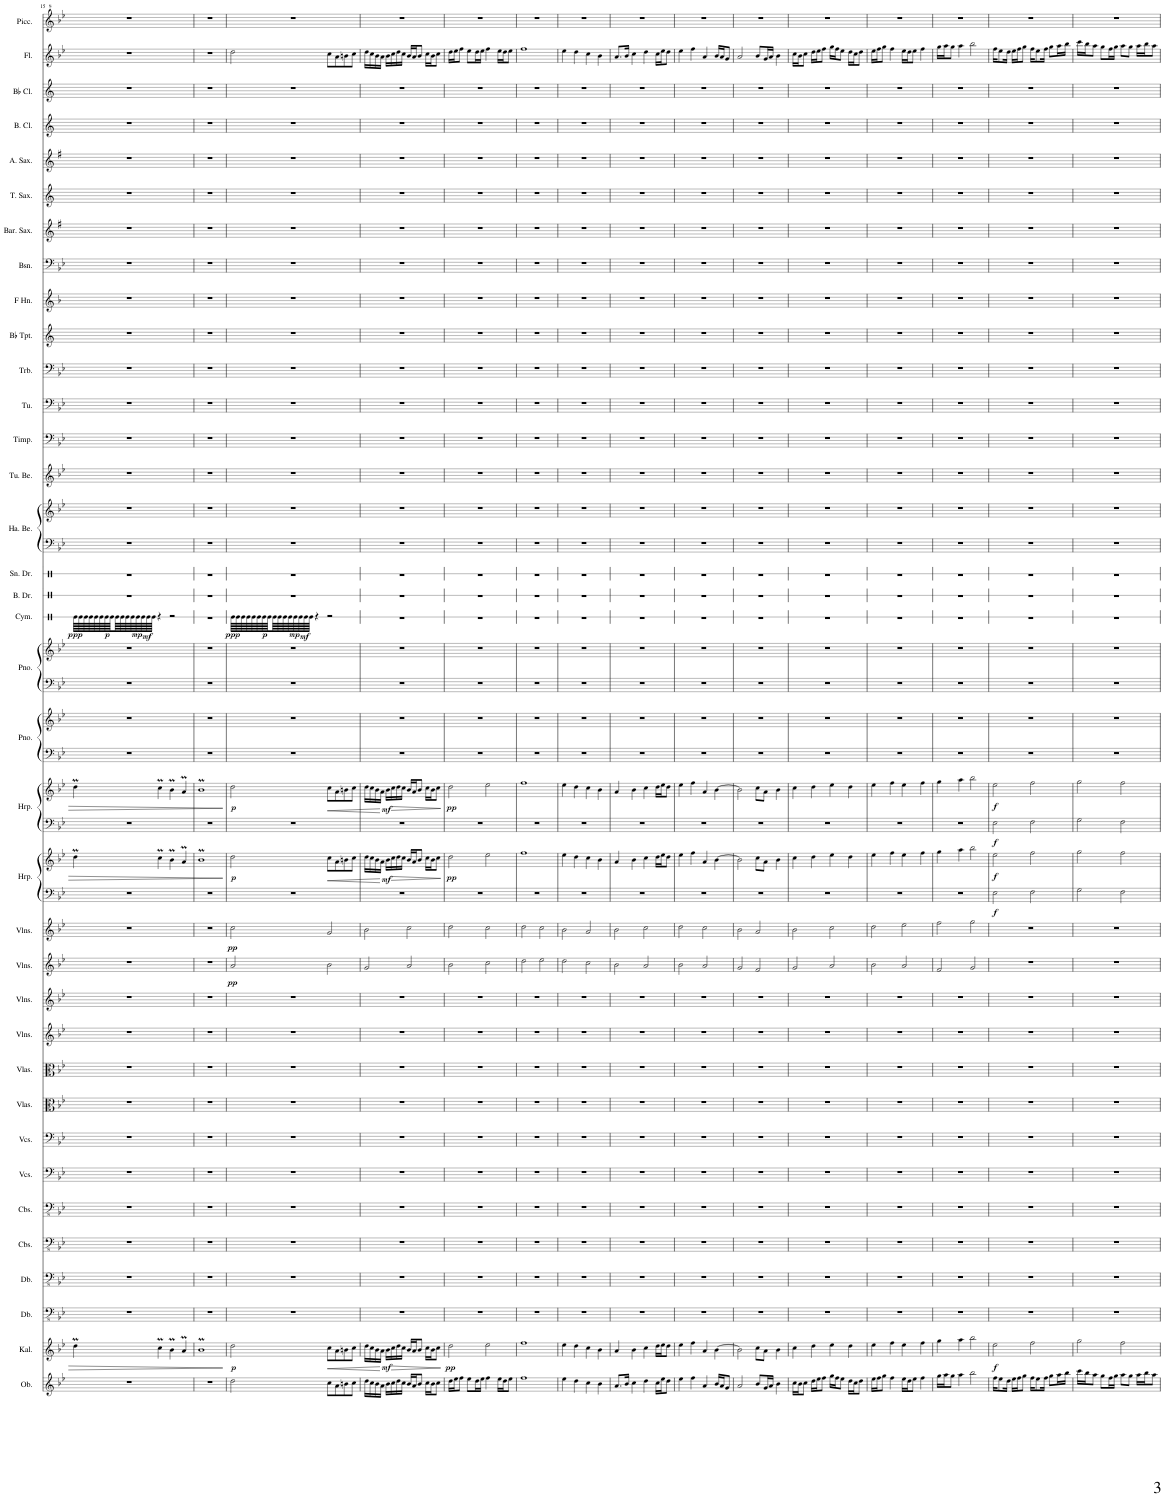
**kern	**kern	**dynam	**kern	**kern	**kern	**kern	**kern	**kern	**kern	**kern	**kern	**kern	**kern	**dynam	**kern	**dynam	**kern	**kern	**dynam	**kern	**kern	**dynam	**kern	**kern	**kern	**kern	**kern	**dynam	**kern	**kern	**kern	**kern	**kern	**kern	**kern	**kern	**kern	**kern	**kern	**kern	**kern	**kern	**kern	**kern	**kern	**kern
*part36	*part35	*part35	*part34	*part33	*part32	*part31	*part30	*part29	*part28	*part27	*part26	*part25	*part24	*part24	*part23	*part23	*part22	*part22	*part22	*part21	*part21	*part21	*part20	*part20	*part19	*part19	*part18	*part18	*part17	*part16	*part15	*part15	*part14	*part13	*part12	*part11	*part10	*part9	*part8	*part7	*part6	*part5	*part4	*part3	*part2	*part1
*staff41	*staff40	*staff40	*staff39	*staff38	*staff37	*staff36	*staff35	*staff34	*staff33	*staff32	*staff31	*staff30	*staff29	*staff29	*staff28	*staff28	*staff27	*staff26	*staff26/27	*staff25	*staff24	*staff24/25	*staff23	*staff22	*staff21	*staff20	*staff19	*staff19	*staff18	*staff17	*staff16	*staff15	*staff14	*staff13	*staff12	*staff11	*staff10	*staff9	*staff8	*staff7	*staff6	*staff5	*staff4	*staff3	*staff2	*staff1
*I"Oboe	*I"Kalimba	*	*I"Double Bass	*I"Double Bass	*I"Contrabasses	*I"Contrabasses	*I"Violoncellos	*I"Violoncellos	*I"Violas	*I"Violas	*I"Violins	*I"Violins	*I"Violins	*	*I"Violins	*	*I"Harp	*	*	*I"Harp	*	*	*I"Grand Piano	*	*I"Grand Piano	*	*I"Cymbal	*	*I"Bass Drum	*I"Snare Drum	*I"Hand Bells	*	*I"Tubular Bells	*I"Timpani	*I"Tuba	*I"Trombone	*I"Bb Trumpet	*I"Horn in F	*I"Bassoon	*I"Baritone Saxophone	*I"Tenor Saxophone	*I"Alto Saxophone	*I"Bass Clarinet	*I"Bb Clarinet	*I"Flute	*I"Piccolo
*I'Ob.	*I'Kal.	*	*I'Db.	*I'Db.	*I'Cbs.	*I'Cbs.	*I'Vcs.	*I'Vcs.	*I'Vlas.	*I'Vlas.	*I'Vlns.	*I'Vlns.	*I'Vlns.	*	*I'Vlns.	*	*I'Hrp.	*	*	*I'Hrp.	*	*	*I'Pno.	*	*I'Pno.	*	*I'Cym.	*	*I'B. Dr.	*I'Sn. Dr.	*I'Ha. Be.	*	*I'Tu. Be.	*I'Timp.	*I'Tu.	*I'Trb.	*I'Bb Tpt.	*	*I'Bsn.	*I'Bar. Sax.	*I'T. Sax.	*I'A. Sax.	*I'B. Cl.	*I'Bb Cl.	*I'Fl.	*I'Picc.
!!LO:PB:g=z
*clefG2	*clefG2	*	*clefFv4	*clefFv4	*clefFv4	*clefFv4	*clefF4	*clefF4	*clefC3	*clefC3	*clefG2	*clefG2	*clefG2	*	*clefG2	*	*clefF4	*clefG2	*	*clefF4	*clefG2	*	*clefF4	*clefG2	*clefF4	*clefG2	*clefX	*	*clefX	*clefX	*clefF4	*clefG2	*clefG2	*clefF4	*clefF4	*clefF4	*clefG2	*clefG2	*clefF4	*clefG2	*clefG2	*clefG2	*clefG2	*clefG2	*clefG2	*clefG^2
*	*	*	*Trd7c12	*Trd7c12	*	*	*	*	*	*	*	*	*	*	*	*	*	*	*	*	*	*	*	*	*	*	*	*	*	*	*	*	*	*	*	*	*Trd1c2	*Trd4c7	*	*Trd12c21	*Trd8c14	*Trd5c9	*Trd8c14	*Trd1c2	*	*Trd-7c-12
*k[b-e-]	*k[b-e-]	*	*k[b-e-]	*k[b-e-]	*k[b-e-]	*k[b-e-]	*k[b-e-]	*k[b-e-]	*k[b-e-]	*k[b-e-]	*k[b-e-]	*k[b-e-]	*k[b-e-]	*	*k[b-e-]	*	*k[b-e-]	*k[b-e-]	*	*k[b-e-]	*k[b-e-]	*	*k[b-e-]	*k[b-e-]	*k[b-e-]	*k[b-e-]	*k[]	*	*k[]	*k[]	*k[b-e-]	*k[b-e-]	*k[b-e-]	*k[b-e-]	*k[b-e-]	*k[b-e-]	*k[]	*k[b-]	*k[b-e-]	*k[f#]	*k[]	*k[f#]	*k[]	*k[]	*k[b-e-]	*k[b-e-]
*M4/4	*M4/4	*	*M4/4	*M4/4	*M4/4	*M4/4	*M4/4	*M4/4	*M4/4	*M4/4	*M4/4	*M4/4	*M4/4	*	*M4/4	*	*M4/4	*M4/4	*	*M4/4	*M4/4	*	*M4/4	*M4/4	*M4/4	*M4/4	*M4/4	*	*M4/4	*M4/4	*M4/4	*M4/4	*M4/4	*M4/4	*M4/4	*M4/4	*M4/4	*M4/4	*M4/4	*M4/4	*M4/4	*M4/4	*M4/4	*M4/4	*M4/4	*M4/4
=15	=15	=15	=15	=15	=15	=15	=15	=15	=15	=15	=15	=15	=15	=15	=15	=15	=15	=15	=15	=15	=15	=15	=15	=15	=15	=15	=15	=15	=15	=15	=15	=15	=15	=15	=15	=15	=15	=15	=15	=15	=15	=15	=15	=15	=15	=15
!	!	!	!	!	!	!	!	!	!	!	!	!	!	!	!	!	!	!	!	!	!	!	!	!	!	!	!	!LO:DY:b	!	!	!	!	!	!	!	!	!	!	!	!	!	!	!	!	!	!
1r	4ddm\	.	1r	1r	1r	1r	1r	1r	1r	1r	1r	1r	1r	.	1r	.	1r	4ddm\	.	1r	4ddm\	.	1r	1r	1r	1r	64Re\LLLL	ppp	1r	1r	1r	1r	1r	1r	1r	1r	1r	1r	1r	1r	1r	1r	1r	1r	1r	1r
.	.	.	.	.	.	.	.	.	.	.	.	.	.	.	.	.	.	.	.	.	.	.	.	.	.	.	64Re\	.	.	.	.	.	.	.	.	.	.	.	.	.	.	.	.	.	.	.
.	.	.	.	.	.	.	.	.	.	.	.	.	.	.	.	.	.	.	.	.	.	.	.	.	.	.	64Re\	.	.	.	.	.	.	.	.	.	.	.	.	.	.	.	.	.	.	.
.	.	.	.	.	.	.	.	.	.	.	.	.	.	.	.	.	.	.	.	.	.	.	.	.	.	.	64Re\	.	.	.	.	.	.	.	.	.	.	.	.	.	.	.	.	.	.	.
.	.	.	.	.	.	.	.	.	.	.	.	.	.	.	.	.	.	.	.	.	.	.	.	.	.	.	64Re\	.	.	.	.	.	.	.	.	.	.	.	.	.	.	.	.	.	.	.
.	.	.	.	.	.	.	.	.	.	.	.	.	.	.	.	.	.	.	.	.	.	.	.	.	.	.	64Re\	.	.	.	.	.	.	.	.	.	.	.	.	.	.	.	.	.	.	.
!	!	!	!	!	!	!	!	!	!	!	!	!	!	!	!	!	!	!	!	!	!	!	!	!	!	!	!	!LO:DY:b	!	!	!	!	!	!	!	!	!	!	!	!	!	!	!	!	!	!
.	.	.	.	.	.	.	.	.	.	.	.	.	.	.	.	.	.	.	.	.	.	.	.	.	.	.	64Re\	p	.	.	.	.	.	.	.	.	.	.	.	.	.	.	.	.	.	.
.	.	.	.	.	.	.	.	.	.	.	.	.	.	.	.	.	.	.	.	.	.	.	.	.	.	.	64Re\	.	.	.	.	.	.	.	.	.	.	.	.	.	.	.	.	.	.	.
.	.	.	.	.	.	.	.	.	.	.	.	.	.	.	.	.	.	.	.	.	.	.	.	.	.	.	64Re\	.	.	.	.	.	.	.	.	.	.	.	.	.	.	.	.	.	.	.
.	.	.	.	.	.	.	.	.	.	.	.	.	.	.	.	.	.	.	.	.	.	.	.	.	.	.	64Re\	.	.	.	.	.	.	.	.	.	.	.	.	.	.	.	.	.	.	.
.	.	.	.	.	.	.	.	.	.	.	.	.	.	.	.	.	.	.	.	.	.	.	.	.	.	.	64Re\	.	.	.	.	.	.	.	.	.	.	.	.	.	.	.	.	.	.	.
.	.	.	.	.	.	.	.	.	.	.	.	.	.	.	.	.	.	.	.	.	.	.	.	.	.	.	64Re\	.	.	.	.	.	.	.	.	.	.	.	.	.	.	.	.	.	.	.
!	!	!	!	!	!	!	!	!	!	!	!	!	!	!	!	!	!	!	!	!	!	!	!	!	!	!	!	!LO:DY:b	!	!	!	!	!	!	!	!	!	!	!	!	!	!	!	!	!	!
.	.	.	.	.	.	.	.	.	.	.	.	.	.	.	.	.	.	.	.	.	.	.	.	.	.	.	64Re\	mp	.	.	.	.	.	.	.	.	.	.	.	.	.	.	.	.	.	.
.	.	.	.	.	.	.	.	.	.	.	.	.	.	.	.	.	.	.	.	.	.	.	.	.	.	.	64Re\	.	.	.	.	.	.	.	.	.	.	.	.	.	.	.	.	.	.	.
!	!	!	!	!	!	!	!	!	!	!	!	!	!	!	!	!	!	!	!	!	!	!	!	!	!	!	!	!LO:DY:b	!	!	!	!	!	!	!	!	!	!	!	!	!	!	!	!	!	!
.	.	.	.	.	.	.	.	.	.	.	.	.	.	.	.	.	.	.	.	.	.	.	.	.	.	.	64Re\	mf	.	.	.	.	.	.	.	.	.	.	.	.	.	.	.	.	.	.
.	.	.	.	.	.	.	.	.	.	.	.	.	.	.	.	.	.	.	.	.	.	.	.	.	.	.	64Re\JJJJ	.	.	.	.	.	.	.	.	.	.	.	.	.	.	.	.	.	.	.
.	4ccM\	.	.	.	.	.	.	.	.	.	.	.	.	.	.	.	.	4ccM\	.	.	4ccM\	.	.	.	.	.	4r	.	.	.	.	.	.	.	.	.	.	.	.	.	.	.	.	.	.	.
.	4b-M\	.	.	.	.	.	.	.	.	.	.	.	.	.	.	.	.	4b-M\	.	.	4b-M\	.	.	.	.	.	2r	.	.	.	.	.	.	.	.	.	.	.	.	.	.	.	.	.	.	.
.	4am/	.	.	.	.	.	.	.	.	.	.	.	.	.	.	.	.	4am/	.	.	4am/	.	.	.	.	.	.	.	.	.	.	.	.	.	.	.	.	.	.	.	.	.	.	.	.	.
=16	=16	=16	=16	=16	=16	=16	=16	=16	=16	=16	=16	=16	=16	=16	=16	=16	=16	=16	=16	=16	=16	=16	=16	=16	=16	=16	=16	=16	=16	=16	=16	=16	=16	=16	=16	=16	=16	=16	=16	=16	=16	=16	=16	=16	=16	=16
1r	1b-M	.	1r	1r	1r	1r	1r	1r	1r	1r	1r	1r	1r	.	1r	.	1r	1b-M	.	1r	1b-M	.	1r	1r	1r	1r	1r	.	1r	1r	1r	1r	1r	1r	1r	1r	1r	1r	1r	1r	1r	1r	1r	1r	1r	1r
=17	=17	=17	=17	=17	=17	=17	=17	=17	=17	=17	=17	=17	=17	=17	=17	=17	=17	=17	=17	=17	=17	=17	=17	=17	=17	=17	=17	=17	=17	=17	=17	=17	=17	=17	=17	=17	=17	=17	=17	=17	=17	=17	=17	=17	=17	=17
!	!	!LO:DY:b	!	!	!	!	!	!	!	!	!	!	!	!LO:DY:b	!	!LO:DY:b	!	!	!LO:DY:b	!	!	!LO:DY:b	!	!	!	!	!	!LO:DY:b	!	!	!	!	!	!	!	!	!	!	!	!	!	!	!	!	!	!
2dd\	2dd\	p	1r	1r	1r	1r	1r	1r	1r	1r	1r	1r	2a/	pp	2cc\	pp	1r	2dd\	p	1r	2dd\	p	1r	1r	1r	1r	64Re\LLLL	ppp	1r	1r	1r	1r	1r	1r	1r	1r	1r	1r	1r	1r	1r	1r	1r	1r	2dd\	1r
.	.	.	.	.	.	.	.	.	.	.	.	.	.	.	.	.	.	.	.	.	.	.	.	.	.	.	64Re\	.	.	.	.	.	.	.	.	.	.	.	.	.	.	.	.	.	.	.
.	.	.	.	.	.	.	.	.	.	.	.	.	.	.	.	.	.	.	.	.	.	.	.	.	.	.	64Re\	.	.	.	.	.	.	.	.	.	.	.	.	.	.	.	.	.	.	.
.	.	.	.	.	.	.	.	.	.	.	.	.	.	.	.	.	.	.	.	.	.	.	.	.	.	.	64Re\	.	.	.	.	.	.	.	.	.	.	.	.	.	.	.	.	.	.	.
.	.	.	.	.	.	.	.	.	.	.	.	.	.	.	.	.	.	.	.	.	.	.	.	.	.	.	64Re\	.	.	.	.	.	.	.	.	.	.	.	.	.	.	.	.	.	.	.
.	.	.	.	.	.	.	.	.	.	.	.	.	.	.	.	.	.	.	.	.	.	.	.	.	.	.	64Re\	.	.	.	.	.	.	.	.	.	.	.	.	.	.	.	.	.	.	.
!	!	!	!	!	!	!	!	!	!	!	!	!	!	!	!	!	!	!	!	!	!	!	!	!	!	!	!	!LO:DY:b	!	!	!	!	!	!	!	!	!	!	!	!	!	!	!	!	!	!
.	.	.	.	.	.	.	.	.	.	.	.	.	.	.	.	.	.	.	.	.	.	.	.	.	.	.	64Re\	p	.	.	.	.	.	.	.	.	.	.	.	.	.	.	.	.	.	.
.	.	.	.	.	.	.	.	.	.	.	.	.	.	.	.	.	.	.	.	.	.	.	.	.	.	.	64Re\	.	.	.	.	.	.	.	.	.	.	.	.	.	.	.	.	.	.	.
.	.	.	.	.	.	.	.	.	.	.	.	.	.	.	.	.	.	.	.	.	.	.	.	.	.	.	64Re\	.	.	.	.	.	.	.	.	.	.	.	.	.	.	.	.	.	.	.
.	.	.	.	.	.	.	.	.	.	.	.	.	.	.	.	.	.	.	.	.	.	.	.	.	.	.	64Re\	.	.	.	.	.	.	.	.	.	.	.	.	.	.	.	.	.	.	.
.	.	.	.	.	.	.	.	.	.	.	.	.	.	.	.	.	.	.	.	.	.	.	.	.	.	.	64Re\	.	.	.	.	.	.	.	.	.	.	.	.	.	.	.	.	.	.	.
.	.	.	.	.	.	.	.	.	.	.	.	.	.	.	.	.	.	.	.	.	.	.	.	.	.	.	64Re\	.	.	.	.	.	.	.	.	.	.	.	.	.	.	.	.	.	.	.
!	!	!	!	!	!	!	!	!	!	!	!	!	!	!	!	!	!	!	!	!	!	!	!	!	!	!	!	!LO:DY:b	!	!	!	!	!	!	!	!	!	!	!	!	!	!	!	!	!	!
.	.	.	.	.	.	.	.	.	.	.	.	.	.	.	.	.	.	.	.	.	.	.	.	.	.	.	64Re\	mp	.	.	.	.	.	.	.	.	.	.	.	.	.	.	.	.	.	.
.	.	.	.	.	.	.	.	.	.	.	.	.	.	.	.	.	.	.	.	.	.	.	.	.	.	.	64Re\	.	.	.	.	.	.	.	.	.	.	.	.	.	.	.	.	.	.	.
!	!	!	!	!	!	!	!	!	!	!	!	!	!	!	!	!	!	!	!	!	!	!	!	!	!	!	!	!LO:DY:b	!	!	!	!	!	!	!	!	!	!	!	!	!	!	!	!	!	!
.	.	.	.	.	.	.	.	.	.	.	.	.	.	.	.	.	.	.	.	.	.	.	.	.	.	.	64Re\	mf	.	.	.	.	.	.	.	.	.	.	.	.	.	.	.	.	.	.
.	.	.	.	.	.	.	.	.	.	.	.	.	.	.	.	.	.	.	.	.	.	.	.	.	.	.	64Re\JJJJ	.	.	.	.	.	.	.	.	.	.	.	.	.	.	.	.	.	.	.
.	.	.	.	.	.	.	.	.	.	.	.	.	.	.	.	.	.	.	.	.	.	.	.	.	.	.	4r	.	.	.	.	.	.	.	.	.	.	.	.	.	.	.	.	.	.	.
!	!	!LO:HP:b	!	!	!	!	!	!	!	!	!	!	!	!	!	!	!	!	!LO:HP:b	!	!	!LO:HP:b	!	!	!	!	!	!	!	!	!	!	!	!	!	!	!	!	!	!	!	!	!	!	!	!
8cc\L	8cc\L	<	.	.	.	.	.	.	.	.	.	.	2b-\	.	2g/	.	.	8cc\L	<	.	8cc\L	<	.	.	.	.	2r	.	.	.	.	.	.	.	.	.	.	.	.	.	.	.	.	.	8cc\L	.
8a\	8a\	.	.	.	.	.	.	.	.	.	.	.	.	.	.	.	.	8a\	.	.	8a\	.	.	.	.	.	.	.	.	.	.	.	.	.	.	.	.	.	.	.	.	.	.	.	8a\	.
8bn\	8bn\	.	.	.	.	.	.	.	.	.	.	.	.	.	.	.	.	8bn\	.	.	8bn\	.	.	.	.	.	.	.	.	.	.	.	.	.	.	.	.	.	.	.	.	.	.	.	8bn\	.
8cc\J	8cc\J	.	.	.	.	.	.	.	.	.	.	.	.	.	.	.	.	8cc\J	.	.	8cc\J	.	.	.	.	.	.	.	.	.	.	.	.	.	.	.	.	.	.	.	.	.	.	.	8cc\J	.
=18	=18	=18	=18	=18	=18	=18	=18	=18	=18	=18	=18	=18	=18	=18	=18	=18	=18	=18	=18	=18	=18	=18	=18	=18	=18	=18	=18	=18	=18	=18	=18	=18	=18	=18	=18	=18	=18	=18	=18	=18	=18	=18	=18	=18	=18	=18
16dd\LL	16dd\LL	.	1r	1r	1r	1r	1r	1r	1r	1r	1r	1r	2g/	.	2b-\	.	1r	16dd\LL	.	1r	16dd\LL	.	1r	1r	1r	1r	1r	.	1r	1r	1r	1r	1r	1r	1r	1r	1r	1r	1r	1r	1r	1r	1r	1r	16dd\LL	1r
16cc\	16cc\	.	.	.	.	.	.	.	.	.	.	.	.	.	.	.	.	16cc\	.	.	16cc\	.	.	.	.	.	.	.	.	.	.	.	.	.	.	.	.	.	.	.	.	.	.	.	16cc\	.
16b-\	16b-\	.	.	.	.	.	.	.	.	.	.	.	.	.	.	.	.	16b-\	.	.	16b-\	.	.	.	.	.	.	.	.	.	.	.	.	.	.	.	.	.	.	.	.	.	.	.	16b-\	.
16a\JJ	16a\JJ	.	.	.	.	.	.	.	.	.	.	.	.	.	.	.	.	16a\JJ	.	.	16a\JJ	.	.	.	.	.	.	.	.	.	.	.	.	.	.	.	.	.	.	.	.	.	.	.	16a\JJ	.
!	!	!LO:DY:n=1:b	!	!	!	!	!	!	!	!	!	!	!	!	!	!	!	!	!LO:DY:n=1:b	!	!	!LO:DY:n=1:b	!	!	!	!	!	!	!	!	!	!	!	!	!	!	!	!	!	!	!	!	!	!	!	!
16b-\LL	16b-\LL	[ mf	.	.	.	.	.	.	.	.	.	.	.	.	.	.	.	16b-\LL	[ mf	.	16b-\LL	[ mf	.	.	.	.	.	.	.	.	.	.	.	.	.	.	.	.	.	.	.	.	.	.	16b-\LL	.
!	!	!LO:HP:b	!	!	!	!	!	!	!	!	!	!	!	!	!	!	!	!	!LO:HP:b	!	!	!LO:HP:b	!	!	!	!	!	!	!	!	!	!	!	!	!	!	!	!	!	!	!	!	!	!	!	!
16cc\	16cc\	>	.	.	.	.	.	.	.	.	.	.	.	.	.	.	.	16cc\	>	.	16cc\	>	.	.	.	.	.	.	.	.	.	.	.	.	.	.	.	.	.	.	.	.	.	.	16cc\	.
16dd\	16dd\	.	.	.	.	.	.	.	.	.	.	.	.	.	.	.	.	16dd\	.	.	16dd\	.	.	.	.	.	.	.	.	.	.	.	.	.	.	.	.	.	.	.	.	.	.	.	16dd\	.
16cc\JJ	16cc\JJ	.	.	.	.	.	.	.	.	.	.	.	.	.	.	.	.	16cc\JJ	.	.	16cc\JJ	.	.	.	.	.	.	.	.	.	.	.	.	.	.	.	.	.	.	.	.	.	.	.	16cc\JJ	.
16b-/LL	16b-/LL	.	.	.	.	.	.	.	.	.	.	.	2a/	.	2cc\	.	.	16b-/LL	.	.	16b-/LL	.	.	.	.	.	.	.	.	.	.	.	.	.	.	.	.	.	.	.	.	.	.	.	16b-/LL	.
16a/J	16a/J	.	.	.	.	.	.	.	.	.	.	.	.	.	.	.	.	16a/J	.	.	16a/J	.	.	.	.	.	.	.	.	.	.	.	.	.	.	.	.	.	.	.	.	.	.	.	16a/J	.
8b-/J	8b-/J	.	.	.	.	.	.	.	.	.	.	.	.	.	.	.	.	8b-/J	.	.	8b-/J	.	.	.	.	.	.	.	.	.	.	.	.	.	.	.	.	.	.	.	.	.	.	.	8b-/J	.
16cc\LL	16cc\LL	.	.	.	.	.	.	.	.	.	.	.	.	.	.	.	.	16cc\LL	.	.	16cc\LL	.	.	.	.	.	.	.	.	.	.	.	.	.	.	.	.	.	.	.	.	.	.	.	16cc\LL	.
16b-\J	16b-\J	.	.	.	.	.	.	.	.	.	.	.	.	.	.	.	.	16b-\J	.	.	16b-\J	.	.	.	.	.	.	.	.	.	.	.	.	.	.	.	.	.	.	.	.	.	.	.	16b-\J	.
8cc\J	8cc\J	.	.	.	.	.	.	.	.	.	.	.	.	.	.	.	.	8cc\J	.	.	8cc\J	.	.	.	.	.	.	.	.	.	.	.	.	.	.	.	.	.	.	.	.	.	.	.	8cc\J	.
.	.	]	.	.	.	.	.	.	.	.	.	.	.	.	.	.	.	.	]	.	.	]	.	.	.	.	.	.	.	.	.	.	.	.	.	.	.	.	.	.	.	.	.	.	.	.
=19	=19	=19	=19	=19	=19	=19	=19	=19	=19	=19	=19	=19	=19	=19	=19	=19	=19	=19	=19	=19	=19	=19	=19	=19	=19	=19	=19	=19	=19	=19	=19	=19	=19	=19	=19	=19	=19	=19	=19	=19	=19	=19	=19	=19	=19	=19
!	!	!LO:DY:b	!	!	!	!	!	!	!	!	!	!	!	!	!	!	!	!	!LO:DY:b	!	!	!LO:DY:b	!	!	!	!	!	!	!	!	!	!	!	!	!	!	!	!	!	!	!	!	!	!	!	!
16dd\LL	2dd\	pp	1r	1r	1r	1r	1r	1r	1r	1r	1r	1r	2b-\	.	2dd\	.	1r	2dd\	pp	1r	2dd\	pp	1r	1r	1r	1r	1r	.	1r	1r	1r	1r	1r	1r	1r	1r	1r	1r	1r	1r	1r	1r	1r	1r	16dd\LL	1r
16ee-\J	.	.	.	.	.	.	.	.	.	.	.	.	.	.	.	.	.	.	.	.	.	.	.	.	.	.	.	.	.	.	.	.	.	.	.	.	.	.	.	.	.	.	.	.	16ee-\J	.
8ff\J	.	.	.	.	.	.	.	.	.	.	.	.	.	.	.	.	.	.	.	.	.	.	.	.	.	.	.	.	.	.	.	.	.	.	.	.	.	.	.	.	.	.	.	.	8ff\J	.
8ee-\L	.	.	.	.	.	.	.	.	.	.	.	.	.	.	.	.	.	.	.	.	.	.	.	.	.	.	.	.	.	.	.	.	.	.	.	.	.	.	.	.	.	.	.	.	8ee-\L	.
16dd\L	.	.	.	.	.	.	.	.	.	.	.	.	.	.	.	.	.	.	.	.	.	.	.	.	.	.	.	.	.	.	.	.	.	.	.	.	.	.	.	.	.	.	.	.	16dd\L	.
16ee-\JJ	.	.	.	.	.	.	.	.	.	.	.	.	.	.	.	.	.	.	.	.	.	.	.	.	.	.	.	.	.	.	.	.	.	.	.	.	.	.	.	.	.	.	.	.	16ee-\JJ	.
4ff\	2ee-\	.	.	.	.	.	.	.	.	.	.	.	2cc\	.	2cc\	.	.	2ee-\	.	.	2ee-\	.	.	.	.	.	.	.	.	.	.	.	.	.	.	.	.	.	.	.	.	.	.	.	4ff\	.
16ee-\LL	.	.	.	.	.	.	.	.	.	.	.	.	.	.	.	.	.	.	.	.	.	.	.	.	.	.	.	.	.	.	.	.	.	.	.	.	.	.	.	.	.	.	.	.	16ee-\LL	.
16dd\J	.	.	.	.	.	.	.	.	.	.	.	.	.	.	.	.	.	.	.	.	.	.	.	.	.	.	.	.	.	.	.	.	.	.	.	.	.	.	.	.	.	.	.	.	16dd\J	.
8ee-\J	.	.	.	.	.	.	.	.	.	.	.	.	.	.	.	.	.	.	.	.	.	.	.	.	.	.	.	.	.	.	.	.	.	.	.	.	.	.	.	.	.	.	.	.	8ee-\J	.
=20	=20	=20	=20	=20	=20	=20	=20	=20	=20	=20	=20	=20	=20	=20	=20	=20	=20	=20	=20	=20	=20	=20	=20	=20	=20	=20	=20	=20	=20	=20	=20	=20	=20	=20	=20	=20	=20	=20	=20	=20	=20	=20	=20	=20	=20	=20
1ff	1ff	.	1r	1r	1r	1r	1r	1r	1r	1r	1r	1r	2dd\	.	2dd\	.	1r	1ff	.	1r	1ff	.	1r	1r	1r	1r	1r	.	1r	1r	1r	1r	1r	1r	1r	1r	1r	1r	1r	1r	1r	1r	1r	1r	1ff	1r
.	.	.	.	.	.	.	.	.	.	.	.	.	2ee-\	.	2cc\	.	.	.	.	.	.	.	.	.	.	.	.	.	.	.	.	.	.	.	.	.	.	.	.	.	.	.	.	.	.	.
=21	=21	=21	=21	=21	=21	=21	=21	=21	=21	=21	=21	=21	=21	=21	=21	=21	=21	=21	=21	=21	=21	=21	=21	=21	=21	=21	=21	=21	=21	=21	=21	=21	=21	=21	=21	=21	=21	=21	=21	=21	=21	=21	=21	=21	=21	=21
4ee-\	4ee-\	.	1r	1r	1r	1r	1r	1r	1r	1r	1r	1r	2dd\	.	2b-\	.	1r	4ee-\	.	1r	4ee-\	.	1r	1r	1r	1r	1r	.	1r	1r	1r	1r	1r	1r	1r	1r	1r	1r	1r	1r	1r	1r	1r	1r	4ee-\	1r
4dd\	4dd\	.	.	.	.	.	.	.	.	.	.	.	.	.	.	.	.	4dd\	.	.	4dd\	.	.	.	.	.	.	.	.	.	.	.	.	.	.	.	.	.	.	.	.	.	.	.	4dd\	.
4cc\	4cc\	.	.	.	.	.	.	.	.	.	.	.	2cc\	.	2a/	.	.	4cc\	.	.	4cc\	.	.	.	.	.	.	.	.	.	.	.	.	.	.	.	.	.	.	.	.	.	.	.	4cc\	.
4b-\	4b-\	.	.	.	.	.	.	.	.	.	.	.	.	.	.	.	.	4b-\	.	.	4b-\	.	.	.	.	.	.	.	.	.	.	.	.	.	.	.	.	.	.	.	.	.	.	.	4b-\	.
=22	=22	=22	=22	=22	=22	=22	=22	=22	=22	=22	=22	=22	=22	=22	=22	=22	=22	=22	=22	=22	=22	=22	=22	=22	=22	=22	=22	=22	=22	=22	=22	=22	=22	=22	=22	=22	=22	=22	=22	=22	=22	=22	=22	=22	=22	=22
8.a/L	4a/	.	1r	1r	1r	1r	1r	1r	1r	1r	1r	1r	2b-\	.	2b-\	.	1r	4a/	.	1r	4a/	.	1r	1r	1r	1r	1r	.	1r	1r	1r	1r	1r	1r	1r	1r	1r	1r	1r	1r	1r	1r	1r	1r	8.a/L	1r
16b-/Jk	.	.	.	.	.	.	.	.	.	.	.	.	.	.	.	.	.	.	.	.	.	.	.	.	.	.	.	.	.	.	.	.	.	.	.	.	.	.	.	.	.	.	.	.	16b-/Jk	.
4cc\	4b-\	.	.	.	.	.	.	.	.	.	.	.	.	.	.	.	.	4b-\	.	.	4b-\	.	.	.	.	.	.	.	.	.	.	.	.	.	.	.	.	.	.	.	.	.	.	.	4cc\	.
4dd\	4cc\	.	.	.	.	.	.	.	.	.	.	.	2a/	.	2cc\	.	.	4cc\	.	.	4cc\	.	.	.	.	.	.	.	.	.	.	.	.	.	.	.	.	.	.	.	.	.	.	.	4dd\	.
16cc\LL	16dd\LL	.	.	.	.	.	.	.	.	.	.	.	.	.	.	.	.	16dd\LL	.	.	16dd\LL	.	.	.	.	.	.	.	.	.	.	.	.	.	.	.	.	.	.	.	.	.	.	.	16cc\LL	.
16ee-\J	16ee-\J	.	.	.	.	.	.	.	.	.	.	.	.	.	.	.	.	16ee-\J	.	.	16ee-\J	.	.	.	.	.	.	.	.	.	.	.	.	.	.	.	.	.	.	.	.	.	.	.	16ee-\J	.
8dd\J	8dd\J	.	.	.	.	.	.	.	.	.	.	.	.	.	.	.	.	8dd\J	.	.	8dd\J	.	.	.	.	.	.	.	.	.	.	.	.	.	.	.	.	.	.	.	.	.	.	.	8dd\J	.
=23	=23	=23	=23	=23	=23	=23	=23	=23	=23	=23	=23	=23	=23	=23	=23	=23	=23	=23	=23	=23	=23	=23	=23	=23	=23	=23	=23	=23	=23	=23	=23	=23	=23	=23	=23	=23	=23	=23	=23	=23	=23	=23	=23	=23	=23	=23
4ee-\	4ee-\	.	1r	1r	1r	1r	1r	1r	1r	1r	1r	1r	2b-\	.	2dd\	.	1r	4ee-\	.	1r	4ee-\	.	1r	1r	1r	1r	1r	.	1r	1r	1r	1r	1r	1r	1r	1r	1r	1r	1r	1r	1r	1r	1r	1r	4ee-\	1r
4ff\	4ff\	.	.	.	.	.	.	.	.	.	.	.	.	.	.	.	.	4ff\	.	.	4ff\	.	.	.	.	.	.	.	.	.	.	.	.	.	.	.	.	.	.	.	.	.	.	.	4ff\	.
4a/	4a/	.	.	.	.	.	.	.	.	.	.	.	2a/	.	2cc\	.	.	4a/	.	.	4a/	.	.	.	.	.	.	.	.	.	.	.	.	.	.	.	.	.	.	.	.	.	.	.	4a/	.
16b-/LL	[4b-\	.	.	.	.	.	.	.	.	.	.	.	.	.	.	.	.	[4b-\	.	.	[4b-\	.	.	.	.	.	.	.	.	.	.	.	.	.	.	.	.	.	.	.	.	.	.	.	16b-/LL	.
16a/J	.	.	.	.	.	.	.	.	.	.	.	.	.	.	.	.	.	.	.	.	.	.	.	.	.	.	.	.	.	.	.	.	.	.	.	.	.	.	.	.	.	.	.	.	16a/J	.
8g/J	.	.	.	.	.	.	.	.	.	.	.	.	.	.	.	.	.	.	.	.	.	.	.	.	.	.	.	.	.	.	.	.	.	.	.	.	.	.	.	.	.	.	.	.	8g/J	.
=24	=24	=24	=24	=24	=24	=24	=24	=24	=24	=24	=24	=24	=24	=24	=24	=24	=24	=24	=24	=24	=24	=24	=24	=24	=24	=24	=24	=24	=24	=24	=24	=24	=24	=24	=24	=24	=24	=24	=24	=24	=24	=24	=24	=24	=24	=24
2a/	2b-\]	.	1r	1r	1r	1r	1r	1r	1r	1r	1r	1r	2g/	.	2b-\	.	1r	2b-\]	.	1r	2b-\]	.	1r	1r	1r	1r	1r	.	1r	1r	1r	1r	1r	1r	1r	1r	1r	1r	1r	1r	1r	1r	1r	1r	2a/	1r
8b-/L	8cc\L	.	.	.	.	.	.	.	.	.	.	.	2f/	.	2a/	.	.	8cc\L	.	.	8cc\L	.	.	.	.	.	.	.	.	.	.	.	.	.	.	.	.	.	.	.	.	.	.	.	8b-/L	.
16g/L	8a\J	.	.	.	.	.	.	.	.	.	.	.	.	.	.	.	.	8a\J	.	.	8a\J	.	.	.	.	.	.	.	.	.	.	.	.	.	.	.	.	.	.	.	.	.	.	.	16g/L	.
16a/JJ	.	.	.	.	.	.	.	.	.	.	.	.	.	.	.	.	.	.	.	.	.	.	.	.	.	.	.	.	.	.	.	.	.	.	.	.	.	.	.	.	.	.	.	.	16a/JJ	.
4b-\	4b-\	.	.	.	.	.	.	.	.	.	.	.	.	.	.	.	.	4b-\	.	.	4b-\	.	.	.	.	.	.	.	.	.	.	.	.	.	.	.	.	.	.	.	.	.	.	.	4b-\	.
=25	=25	=25	=25	=25	=25	=25	=25	=25	=25	=25	=25	=25	=25	=25	=25	=25	=25	=25	=25	=25	=25	=25	=25	=25	=25	=25	=25	=25	=25	=25	=25	=25	=25	=25	=25	=25	=25	=25	=25	=25	=25	=25	=25	=25	=25	=25
16cc\LL	4cc\	.	1r	1r	1r	1r	1r	1r	1r	1r	1r	1r	2g/	.	2b-\	.	1r	4cc\	.	1r	4cc\	.	1r	1r	1r	1r	1r	.	1r	1r	1r	1r	1r	1r	1r	1r	1r	1r	1r	1r	1r	1r	1r	1r	16cc\LL	1r
16b-\J	.	.	.	.	.	.	.	.	.	.	.	.	.	.	.	.	.	.	.	.	.	.	.	.	.	.	.	.	.	.	.	.	.	.	.	.	.	.	.	.	.	.	.	.	16b-\J	.
8cc\J	.	.	.	.	.	.	.	.	.	.	.	.	.	.	.	.	.	.	.	.	.	.	.	.	.	.	.	.	.	.	.	.	.	.	.	.	.	.	.	.	.	.	.	.	8cc\J	.
16dd\LL	4dd\	.	.	.	.	.	.	.	.	.	.	.	.	.	.	.	.	4dd\	.	.	4dd\	.	.	.	.	.	.	.	.	.	.	.	.	.	.	.	.	.	.	.	.	.	.	.	16dd\LL	.
16ee-\J	.	.	.	.	.	.	.	.	.	.	.	.	.	.	.	.	.	.	.	.	.	.	.	.	.	.	.	.	.	.	.	.	.	.	.	.	.	.	.	.	.	.	.	.	16ee-\J	.
8ff\J	.	.	.	.	.	.	.	.	.	.	.	.	.	.	.	.	.	.	.	.	.	.	.	.	.	.	.	.	.	.	.	.	.	.	.	.	.	.	.	.	.	.	.	.	8ff\J	.
16gg\LL	4ee-\	.	.	.	.	.	.	.	.	.	.	.	2a/	.	2cc\	.	.	4ee-\	.	.	4ee-\	.	.	.	.	.	.	.	.	.	.	.	.	.	.	.	.	.	.	.	.	.	.	.	16gg\LL	.
16ff\J	.	.	.	.	.	.	.	.	.	.	.	.	.	.	.	.	.	.	.	.	.	.	.	.	.	.	.	.	.	.	.	.	.	.	.	.	.	.	.	.	.	.	.	.	16ff\J	.
8ee-\J	.	.	.	.	.	.	.	.	.	.	.	.	.	.	.	.	.	.	.	.	.	.	.	.	.	.	.	.	.	.	.	.	.	.	.	.	.	.	.	.	.	.	.	.	8ee-\J	.
16dd\LL	4dd\	.	.	.	.	.	.	.	.	.	.	.	.	.	.	.	.	4dd\	.	.	4dd\	.	.	.	.	.	.	.	.	.	.	.	.	.	.	.	.	.	.	.	.	.	.	.	16dd\LL	.
16cc\J	.	.	.	.	.	.	.	.	.	.	.	.	.	.	.	.	.	.	.	.	.	.	.	.	.	.	.	.	.	.	.	.	.	.	.	.	.	.	.	.	.	.	.	.	16cc\J	.
8dd\J	.	.	.	.	.	.	.	.	.	.	.	.	.	.	.	.	.	.	.	.	.	.	.	.	.	.	.	.	.	.	.	.	.	.	.	.	.	.	.	.	.	.	.	.	8dd\J	.
=26	=26	=26	=26	=26	=26	=26	=26	=26	=26	=26	=26	=26	=26	=26	=26	=26	=26	=26	=26	=26	=26	=26	=26	=26	=26	=26	=26	=26	=26	=26	=26	=26	=26	=26	=26	=26	=26	=26	=26	=26	=26	=26	=26	=26	=26	=26
16ee-\LL	4ee-\	.	1r	1r	1r	1r	1r	1r	1r	1r	1r	1r	2b-\	.	2dd\	.	1r	4ee-\	.	1r	4ee-\	.	1r	1r	1r	1r	1r	.	1r	1r	1r	1r	1r	1r	1r	1r	1r	1r	1r	1r	1r	1r	1r	1r	16ee-\LL	1r
16ff\J	.	.	.	.	.	.	.	.	.	.	.	.	.	.	.	.	.	.	.	.	.	.	.	.	.	.	.	.	.	.	.	.	.	.	.	.	.	.	.	.	.	.	.	.	16ff\J	.
8gg\J	.	.	.	.	.	.	.	.	.	.	.	.	.	.	.	.	.	.	.	.	.	.	.	.	.	.	.	.	.	.	.	.	.	.	.	.	.	.	.	.	.	.	.	.	8gg\J	.
4ff\	4ff\	.	.	.	.	.	.	.	.	.	.	.	.	.	.	.	.	4ff\	.	.	4ff\	.	.	.	.	.	.	.	.	.	.	.	.	.	.	.	.	.	.	.	.	.	.	.	4ff\	.
16ee-\LL	4ee-\	.	.	.	.	.	.	.	.	.	.	.	2a/	.	2ee-\	.	.	4ee-\	.	.	4ee-\	.	.	.	.	.	.	.	.	.	.	.	.	.	.	.	.	.	.	.	.	.	.	.	16ee-\LL	.
16dd\J	.	.	.	.	.	.	.	.	.	.	.	.	.	.	.	.	.	.	.	.	.	.	.	.	.	.	.	.	.	.	.	.	.	.	.	.	.	.	.	.	.	.	.	.	16dd\J	.
8ee-\J	.	.	.	.	.	.	.	.	.	.	.	.	.	.	.	.	.	.	.	.	.	.	.	.	.	.	.	.	.	.	.	.	.	.	.	.	.	.	.	.	.	.	.	.	8ee-\J	.
4ff\	4ff\	.	.	.	.	.	.	.	.	.	.	.	.	.	.	.	.	4ff\	.	.	4ff\	.	.	.	.	.	.	.	.	.	.	.	.	.	.	.	.	.	.	.	.	.	.	.	4ff\	.
=27	=27	=27	=27	=27	=27	=27	=27	=27	=27	=27	=27	=27	=27	=27	=27	=27	=27	=27	=27	=27	=27	=27	=27	=27	=27	=27	=27	=27	=27	=27	=27	=27	=27	=27	=27	=27	=27	=27	=27	=27	=27	=27	=27	=27	=27	=27
16gg\LL	4gg\	.	1r	1r	1r	1r	1r	1r	1r	1r	1r	1r	2f/	.	2ff\	.	1r	4gg\	.	1r	4gg\	.	1r	1r	1r	1r	1r	.	1r	1r	1r	1r	1r	1r	1r	1r	1r	1r	1r	1r	1r	1r	1r	1r	16gg\LL	1r
16aa\J	.	.	.	.	.	.	.	.	.	.	.	.	.	.	.	.	.	.	.	.	.	.	.	.	.	.	.	.	.	.	.	.	.	.	.	.	.	.	.	.	.	.	.	.	16aa\J	.
8gg\J	.	.	.	.	.	.	.	.	.	.	.	.	.	.	.	.	.	.	.	.	.	.	.	.	.	.	.	.	.	.	.	.	.	.	.	.	.	.	.	.	.	.	.	.	8gg\J	.
4aa\	4aa\	.	.	.	.	.	.	.	.	.	.	.	.	.	.	.	.	4aa\	.	.	4aa\	.	.	.	.	.	.	.	.	.	.	.	.	.	.	.	.	.	.	.	.	.	.	.	4aa\	.
2bb-\	2bb-\	.	.	.	.	.	.	.	.	.	.	.	2g/	.	2gg\	.	.	2bb-\	.	.	2bb-\	.	.	.	.	.	.	.	.	.	.	.	.	.	.	.	.	.	.	.	.	.	.	.	2bb-\	.
=28	=28	=28	=28	=28	=28	=28	=28	=28	=28	=28	=28	=28	=28	=28	=28	=28	=28	=28	=28	=28	=28	=28	=28	=28	=28	=28	=28	=28	=28	=28	=28	=28	=28	=28	=28	=28	=28	=28	=28	=28	=28	=28	=28	=28	=28	=28
!	!	!LO:DY:b	!	!	!	!	!	!	!	!	!	!	!	!	!	!	!	!	!LO:DY:b=2	!	!	!	!	!	!	!	!	!	!	!	!	!	!	!	!	!	!	!	!	!	!	!	!	!	!	!
!	!	!	!	!	!	!	!	!	!	!	!	!	!	!	!	!	!	!	!LO:DY:n=1:b	!	!	!LO:DY:b=2	!	!	!	!	!	!	!	!	!	!	!	!	!	!	!	!	!	!	!	!	!	!	!	!
!	!	!	!	!	!	!	!	!	!	!	!	!	!	!	!	!	!	!	!	!	!	!LO:DY:n=1:b	!	!	!	!	!	!	!	!	!	!	!	!	!	!	!	!	!	!	!	!	!	!	!	!
16ff\KL	2ee-\	f	1r	1r	1r	1r	1r	1r	1r	1r	1r	1r	1r	.	1r	.	2E-\	2ee-\	f f	2E-\	2ee-\	f f	1r	1r	1r	1r	1r	.	1r	1r	1r	1r	1r	1r	1r	1r	1r	1r	1r	1r	1r	1r	1r	1r	16ff\KL	1r
8ee-\	.	.	.	.	.	.	.	.	.	.	.	.	.	.	.	.	.	.	.	.	.	.	.	.	.	.	.	.	.	.	.	.	.	.	.	.	.	.	.	.	.	.	.	.	8ee-\	.
16dd\Jk	.	.	.	.	.	.	.	.	.	.	.	.	.	.	.	.	.	.	.	.	.	.	.	.	.	.	.	.	.	.	.	.	.	.	.	.	.	.	.	.	.	.	.	.	16dd\Jk	.
16ee-\LL	.	.	.	.	.	.	.	.	.	.	.	.	.	.	.	.	.	.	.	.	.	.	.	.	.	.	.	.	.	.	.	.	.	.	.	.	.	.	.	.	.	.	.	.	16ee-\LL	.
16ff\J	.	.	.	.	.	.	.	.	.	.	.	.	.	.	.	.	.	.	.	.	.	.	.	.	.	.	.	.	.	.	.	.	.	.	.	.	.	.	.	.	.	.	.	.	16ff\J	.
8gg\J	.	.	.	.	.	.	.	.	.	.	.	.	.	.	.	.	.	.	.	.	.	.	.	.	.	.	.	.	.	.	.	.	.	.	.	.	.	.	.	.	.	.	.	.	8gg\J	.
16ff\KL	2ff\	.	.	.	.	.	.	.	.	.	.	.	.	.	.	.	2F\	2ff\	.	2F\	2ff\	.	.	.	.	.	.	.	.	.	.	.	.	.	.	.	.	.	.	.	.	.	.	.	16ff\KL	.
8ee-\	.	.	.	.	.	.	.	.	.	.	.	.	.	.	.	.	.	.	.	.	.	.	.	.	.	.	.	.	.	.	.	.	.	.	.	.	.	.	.	.	.	.	.	.	8ee-\	.
16ff\Jk	.	.	.	.	.	.	.	.	.	.	.	.	.	.	.	.	.	.	.	.	.	.	.	.	.	.	.	.	.	.	.	.	.	.	.	.	.	.	.	.	.	.	.	.	16ff\Jk	.
8gg\L	.	.	.	.	.	.	.	.	.	.	.	.	.	.	.	.	.	.	.	.	.	.	.	.	.	.	.	.	.	.	.	.	.	.	.	.	.	.	.	.	.	.	.	.	8gg\L	.
16aa\L	.	.	.	.	.	.	.	.	.	.	.	.	.	.	.	.	.	.	.	.	.	.	.	.	.	.	.	.	.	.	.	.	.	.	.	.	.	.	.	.	.	.	.	.	16aa\L	.
16bb-\JJ	.	.	.	.	.	.	.	.	.	.	.	.	.	.	.	.	.	.	.	.	.	.	.	.	.	.	.	.	.	.	.	.	.	.	.	.	.	.	.	.	.	.	.	.	16bb-\JJ	.
=29	=29	=29	=29	=29	=29	=29	=29	=29	=29	=29	=29	=29	=29	=29	=29	=29	=29	=29	=29	=29	=29	=29	=29	=29	=29	=29	=29	=29	=29	=29	=29	=29	=29	=29	=29	=29	=29	=29	=29	=29	=29	=29	=29	=29	=29	=29
16ccc\LL	2gg\	.	1r	1r	1r	1r	1r	1r	1r	1r	1r	1r	1r	.	1r	.	2G\	2gg\	.	2G\	2gg\	.	1r	1r	1r	1r	1r	.	1r	1r	1r	1r	1r	1r	1r	1r	1r	1r	1r	1r	1r	1r	1r	1r	16ccc\LL	1r
16bb-\J	.	.	.	.	.	.	.	.	.	.	.	.	.	.	.	.	.	.	.	.	.	.	.	.	.	.	.	.	.	.	.	.	.	.	.	.	.	.	.	.	.	.	.	.	16bb-\J	.
8aa\J	.	.	.	.	.	.	.	.	.	.	.	.	.	.	.	.	.	.	.	.	.	.	.	.	.	.	.	.	.	.	.	.	.	.	.	.	.	.	.	.	.	.	.	.	8aa\J	.
8gg\L	.	.	.	.	.	.	.	.	.	.	.	.	.	.	.	.	.	.	.	.	.	.	.	.	.	.	.	.	.	.	.	.	.	.	.	.	.	.	.	.	.	.	.	.	8gg\L	.
16ff\L	.	.	.	.	.	.	.	.	.	.	.	.	.	.	.	.	.	.	.	.	.	.	.	.	.	.	.	.	.	.	.	.	.	.	.	.	.	.	.	.	.	.	.	.	16ff\L	.
16gg\JJ	.	.	.	.	.	.	.	.	.	.	.	.	.	.	.	.	.	.	.	.	.	.	.	.	.	.	.	.	.	.	.	.	.	.	.	.	.	.	.	.	.	.	.	.	16gg\JJ	.
8aa\L	2ff\	.	.	.	.	.	.	.	.	.	.	.	.	.	.	.	2F\	2ff\	.	2F\	2ff\	.	.	.	.	.	.	.	.	.	.	.	.	.	.	.	.	.	.	.	.	.	.	.	8aa\L	.
8gg\J	.	.	.	.	.	.	.	.	.	.	.	.	.	.	.	.	.	.	.	.	.	.	.	.	.	.	.	.	.	.	.	.	.	.	.	.	.	.	.	.	.	.	.	.	8gg\J	.
16aa\LL	.	.	.	.	.	.	.	.	.	.	.	.	.	.	.	.	.	.	.	.	.	.	.	.	.	.	.	.	.	.	.	.	.	.	.	.	.	.	.	.	.	.	.	.	16aa\LL	.
16bb-\J	.	.	.	.	.	.	.	.	.	.	.	.	.	.	.	.	.	.	.	.	.	.	.	.	.	.	.	.	.	.	.	.	.	.	.	.	.	.	.	.	.	.	.	.	16bb-\J	.
8aa\J	.	.	.	.	.	.	.	.	.	.	.	.	.	.	.	.	.	.	.	.	.	.	.	.	.	.	.	.	.	.	.	.	.	.	.	.	.	.	.	.	.	.	.	.	8aa\J	.
=	=	=	=	=	=	=	=	=	=	=	=	=	=	=	=	=	=	=	=	=	=	=	=	=	=	=	=	=	=	=	=	=	=	=	=	=	=	=	=	=	=	=	=	=	=	=
*-	*-	*-	*-	*-	*-	*-	*-	*-	*-	*-	*-	*-	*-	*-	*-	*-	*-	*-	*-	*-	*-	*-	*-	*-	*-	*-	*-	*-	*-	*-	*-	*-	*-	*-	*-	*-	*-	*-	*-	*-	*-	*-	*-	*-	*-	*-
